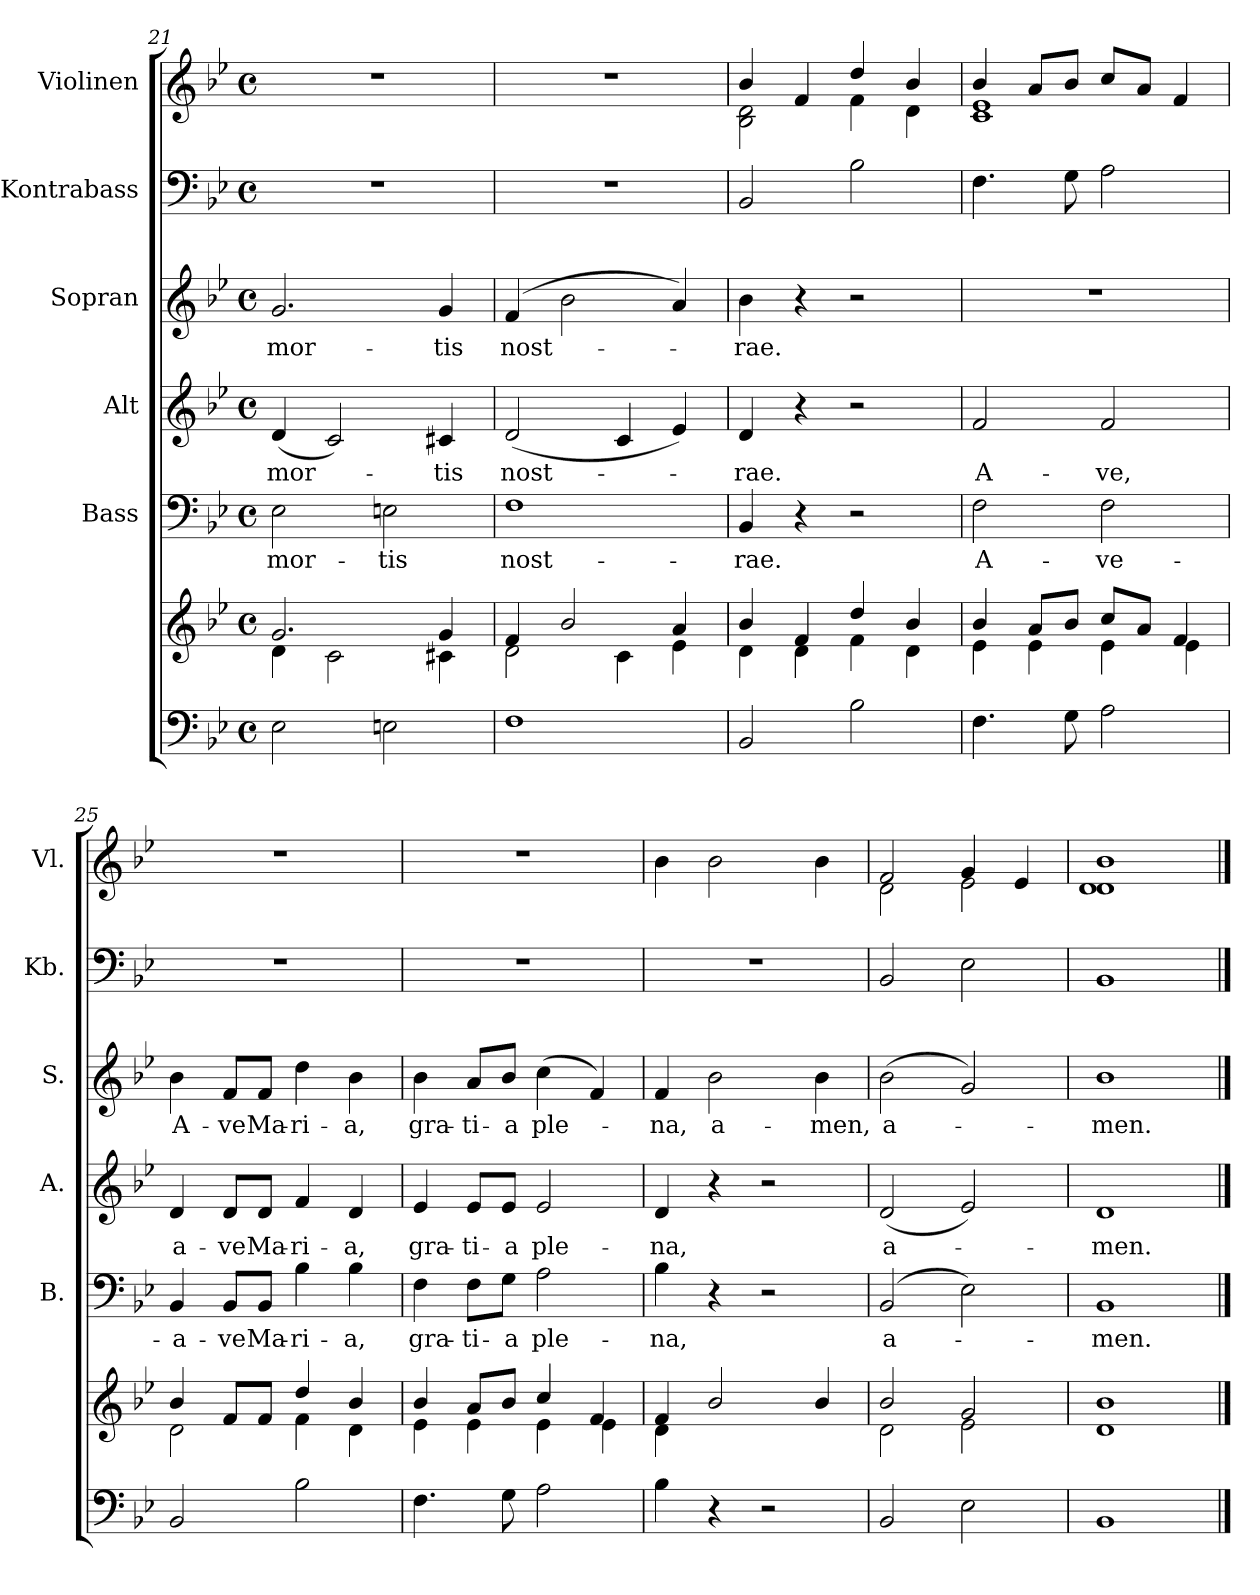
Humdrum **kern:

**kern	**kern	**kern	**text	**kern	**text	**kern	**text	**kern	**kern
*part6	*part6	*part5	*part5	*part4	*part4	*part3	*part3	*part2	*part1
*staff7	*staff6	*staff5	*staff5	*staff4	*staff4	*staff3	*staff3	*staff2	*staff1
*	*	*I"Bass	*	*I"Alt	*	*I"Sopran	*	*I"Kontrabass	*I"Violinen
*	*	*I'B.	*	*I'A.	*	*I'S.	*	*I'Kb.	*I'Vl.
*clefF4	*clefG2	*clefF4	*	*clefG2	*	*clefG2	*	*clefF4	*clefG2
*	*	*	*	*	*	*	*	*ITrd7c12	*
*k[b-e-]	*k[b-e-]	*k[b-e-]	*	*k[b-e-]	*	*k[b-e-]	*	*k[b-e-]	*k[b-e-]
*B-:	*B-:	*B-:	*	*B-:	*	*B-:	*	*B-:	*B-:
*M4/4	*M4/4	*M4/4	*	*M4/4	*	*M4/4	*	*M4/4	*M4/4
*met(c)	*met(c)	*met(c)	*	*met(c)	*	*met(c)	*	*met(c)	*met(c)
=21	=21	=21	=21	=21	=21	=21	=21	=21	=21
*	*^	*	*	*	*	*	*	*	*
!	!	!	!	!LO:LY:b	!	!LO:LY:b	!	!LO:LY:b	!	!
2E-\	2.g/	4d\	2E-\	mor-	(<4d/	mor-	2.g/	mor-	1r	1r
.	.	2c\	.	.	2c/)	.	.	.	.	.
!	!	!	!	!LO:LY:b	!	!	!	!	!	!
2En\	.	.	2En\	-tis	.	.	.	.	.	.
!	!	!	!	!	!	!LO:LY:b	!	!LO:LY:b	!	!
.	4g/	4c#X\	.	.	4c#X/	-tis	4g/	-tis	.	.
=22	=22	=22	=22	=22	=22	=22	=22	=22	=22	=22
!	!	!	!	!LO:LY:b	!	!LO:LY:b	!	!LO:LY:b	!	!
1F	4f/	2d\	1F	nost-	(<2d/	nost-	(4f/	nost-	1r	1r
.	2b-/	.	.	.	.	.	2b-\	.	.	.
.	.	4c\	.	.	4c/	.	.	.	.	.
.	4a/	4e-\	.	.	4e-/)	.	4a/)	.	.	.
=23	=23	=23	=23	=23	=23	=23	=23	=23	=23	=23
!	!	!	!	!LO:LY:b	!	!LO:LY:b	!	!LO:LY:b	!	!
*	*	*	*	*	*	*	*	*	*	*^
2BB-/	4b-/	4d\	4BB-/	-rae.	4d/	-rae.	4b-\	-rae.	2BBB-/	4b-/	2B-\ 2d\
.	4f/	4d\	4r	.	4r	.	4r	.	.	4f/	.
2B-\	4dd/	4f\	2r	.	2r	.	2r	.	2BB-\	4dd/	4f\
.	4b-/	4d\	.	.	.	.	.	.	.	4b-/	4d\
=24	=24	=24	=24	=24	=24	=24	=24	=24	=24	=24	=24
!	!	!	!	!LO:LY:b	!	!LO:LY:b	!	!	!	!	!
4.F\	4b-/	4e-\	2F\	A-	2f/	A-	1r	.	4.FF\	4b-/	1c 1e-
.	8a/L	4e-\	.	.	.	.	.	.	.	8a/L	.
8G\	8b-/J	.	.	.	.	.	.	.	8GG\	8b-/J	.
!	!	!	!	!LO:LY:b	!	!LO:LY:b	!	!	!	!	!
2A\	8cc/L	4e-\	2F\	-ve-	2f/	-ve,	.	.	2AA\	8cc/L	.
.	8a/J	.	.	.	.	.	.	.	.	8a/J	.
.	4f/	4e-\	.	.	.	.	.	.	.	4f/	.
*	*	*	*	*	*	*	*	*	*	*v	*v
!!LO:LB:g=z
=25	=25	=25	=25	=25	=25	=25	=25	=25	=25	=25
!	!	!	!	!LO:LY:b	!	!LO:LY:b	!	!LO:LY:b	!	!
2BB-/	4b-/	2d\	4BB-/	-a-	4d/	a-	4b-\	A-	1r	1r
!	!	!	!	!LO:LY:b	!	!LO:LY:b	!	!LO:LY:b	!	!
.	8f/L	.	8BB-/L	-ve	8d/L	-ve	8f/L	-ve	.	.
!	!	!	!	!LO:LY:b	!	!LO:LY:b	!	!LO:LY:b	!	!
.	8f/J	.	8BB-/J	Ma-	8d/J	Ma-	8f/J	Ma-	.	.
!	!	!	!	!LO:LY:b	!	!LO:LY:b	!	!LO:LY:b	!	!
2B-\	4dd/	4f\	4B-\	-ri-	4f/	-ri-	4dd\	-ri-	.	.
!	!	!	!	!LO:LY:b	!	!LO:LY:b	!	!LO:LY:b	!	!
.	4b-/	4d\	4B-\	-a,	4d/	-a,	4b-\	-a,	.	.
=26	=26	=26	=26	=26	=26	=26	=26	=26	=26	=26
!	!	!	!	!LO:LY:b	!	!LO:LY:b	!	!LO:LY:b	!	!
4.F\	4b-/	4e-\	4F\	gra-	4e-/	gra-	4b-\	gra-	1r	1r
!	!	!	!	!LO:LY:b	!	!LO:LY:b	!	!LO:LY:b	!	!
.	8a/L	4e-\	8F\L	-ti-	8e-/L	-ti-	8a/L	-ti-	.	.
!	!	!	!	!LO:LY:b	!	!LO:LY:b	!	!LO:LY:b	!	!
8G\	8b-/J	.	8G\J	-a	8e-/J	-a	8b-/J	-a	.	.
!	!	!	!	!LO:LY:b	!	!LO:LY:b	!	!LO:LY:b	!	!
2A\	4cc/	4e-\	2A\	ple-	2e-/	ple-	(>4cc\	ple-	.	.
.	4f/	4e-\	.	.	.	.	4f/)	.	.	.
=27	=27	=27	=27	=27	=27	=27	=27	=27	=27	=27
!	!	!	!	!LO:LY:b	!	!LO:LY:b	!	!LO:LY:b	!	!
4B-\	4f/	4d\	4B-\	-na,	4d/	-na,	4f/	-na,	1r	4b-\
!	!	!	!	!	!	!	!	!LO:LY:b	!	!
4r	2b-/	2.ryy	4r	.	4r	.	2b-\	a-	.	2b-\
2r	.	.	2r	.	2r	.	.	.	.	.
!	!	!	!	!	!	!	!	!LO:LY:b	!	!
.	4b-/	.	.	.	.	.	4b-\	-men,	.	4b-\
=28	=28	=28	=28	=28	=28	=28	=28	=28	=28	=28
!	!	!	!	!LO:LY:b	!	!LO:LY:b	!	!LO:LY:b	!	!
*	*	*	*	*	*	*	*	*	*	*^
2BB-/	2b-/	2d\	(2BB-/	a-	(<2d/	a-	(>2b-\	a-	2BBB-/	2f/	2d\
2E-\	2g/	2e-\	2E-\)	.	2e-/)	.	2g/)	.	2EE-\	4g/	2e-\
.	.	.	.	.	.	.	.	.	.	4e-/	.
=29	=29	=29	=29	=29	=29	=29	=29	=29	=29	=29	=29
!	!	!	!	!LO:LY:b	!	!LO:LY:b	!	!LO:LY:b	!	!	!
1BB-	1b-	1d	1BB-	-men.	1d	-men.	1b-	-men.	1BBB-	1d 1b-	1d
*	*v	*v	*	*	*	*	*	*	*	*v	*v
==	==	==	==	==	==	==	==	==	==
*-	*-	*-	*-	*-	*-	*-	*-	*-	*-
